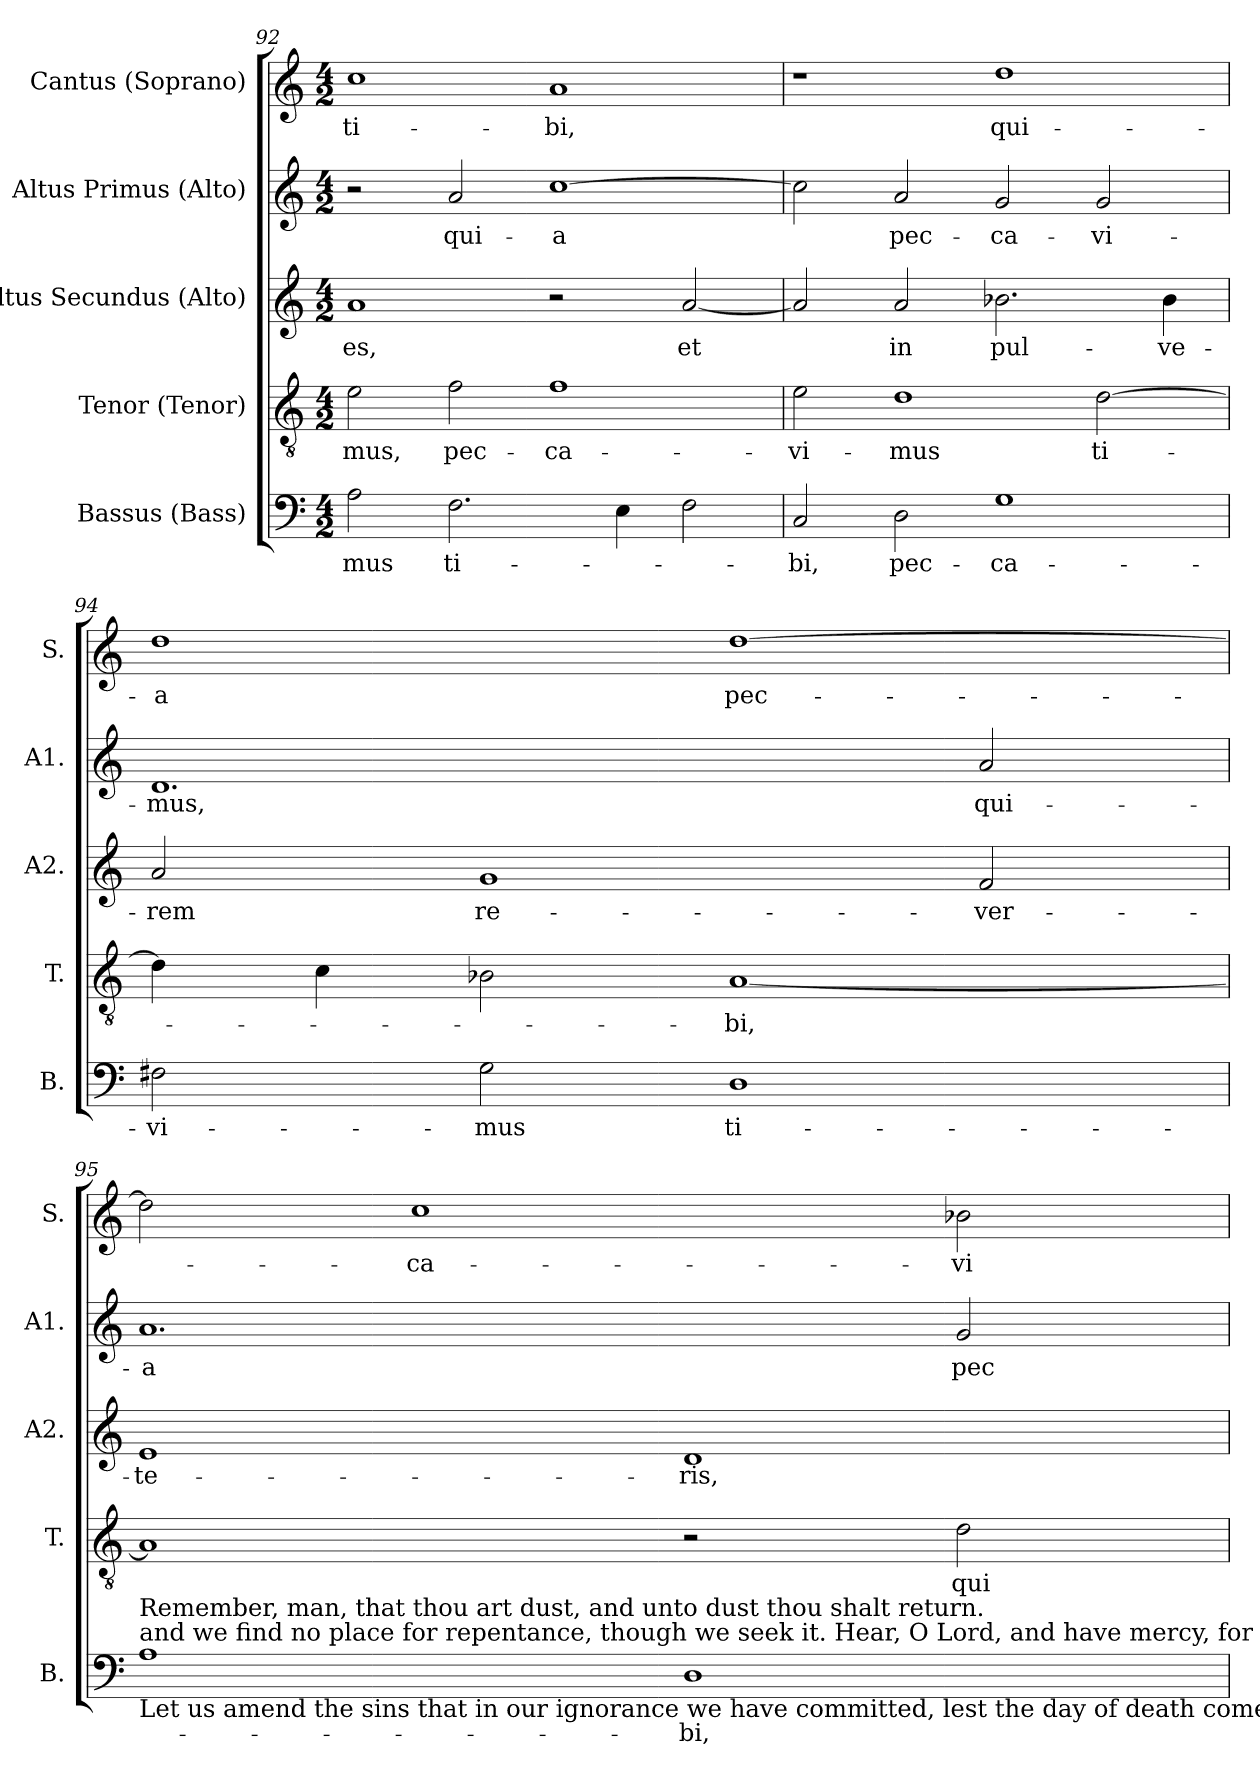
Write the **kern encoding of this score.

**kern	**text	**kern	**text	**kern	**text	**kern	**text	**kern	**text
*part5	*part5	*part4	*part4	*part3	*part3	*part2	*part2	*part1	*part1
*staff5	*staff5	*staff4	*staff4	*staff3	*staff3	*staff2	*staff2	*staff1	*staff1
*I"Bassus (Bass)	*	*I"Tenor (Tenor)	*	*I"Altus Secundus (Alto)	*	*I"Altus Primus (Alto)	*	*I"Cantus (Soprano)	*
*I'B.	*	*I'T.	*	*I'A2.	*	*I'A1.	*	*I'S.	*
*clefF4	*	*clefGv2	*	*clefG2	*	*clefG2	*	*clefG2	*
*	*	*ITrd7c12	*	*	*	*	*	*	*
*k[]	*	*k[]	*	*k[]	*	*k[]	*	*k[]	*
*C:	*	*C:	*	*C:	*	*C:	*	*C:	*
*M4/2	*	*M4/2	*	*M4/2	*	*M4/2	*	*M4/2	*
=92	=92	=92	=92	=92	=92	=92	=92	=92	=92
!	!LO:LY:b:color=#000000	!	!	!	!	!	!	!	!
!	!	!	!LO:LY:b:color=#000000	!	!	!	!	!	!
!	!	!	!	!	!LO:LY:b:color=#000000	!	!	!	!
!	!	!	!	!	!	!	!	!	!LO:LY:b:color=#000000
2Ai\	-mus	2Ei\	-mus,	1ai	es,	2r	.	1cci	ti-
!	!LO:LY:b:color=#000000	!	!	!	!	!	!	!	!
!	!	!	!LO:LY:b:color=#000000	!	!	!	!	!	!
!	!	!	!	!	!	!	!LO:LY:b:color=#000000	!	!
2.Fi\	ti-	2Fi\	pec-	.	.	2ai/	qui-	.	.
!	!	!	!LO:LY:b:color=#000000	!	!	!	!	!	!
!	!	!	!	!	!	!	!LO:LY:b:color=#000000	!	!
!	!	!	!	!	!	!	!	!	!LO:LY:b:color=#000000
.	.	1Fi	-ca-	2r	.	[1cci	-a	1ai	-bi,
4Ei\	.	.	.	.	.	.	.	.	.
!	!	!	!	!	!LO:LY:b:color=#000000	!	!	!	!
2Fi\	.	.	.	[2ai/	et	.	.	.	.
=93	=93	=93	=93	=93	=93	=93	=93	=93	=93
!	!LO:LY:b:color=#000000	!	!	!	!	!	!	!	!
!	!	!	!LO:LY:b:color=#000000	!	!	!	!	!	!
2Ci/	-bi,	2Ei\	-vi-	2ai/]	.	2cci\]	.	1r	.
!	!LO:LY:b:color=#000000	!	!	!	!	!	!	!	!
!	!	!	!LO:LY:b:color=#000000	!	!	!	!	!	!
!	!	!	!	!	!LO:LY:b:color=#000000	!	!	!	!
!	!	!	!	!	!	!	!LO:LY:b:color=#000000	!	!
2Di\	pec-	1Di	-mus	2ai/	in	2ai/	pec-	.	.
!	!LO:LY:b:color=#000000	!	!	!	!	!	!	!	!
!	!	!	!	!	!LO:LY:b:color=#000000	!	!	!	!
!	!	!	!	!	!	!	!LO:LY:b:color=#000000	!	!
!	!	!	!	!	!	!	!	!	!LO:LY:b:color=#000000
1Gi	-ca-	.	.	2.b-Xi\	pul-	2gi/	-ca-	1ddi	qui-
!	!	!	!LO:LY:b:color=#000000	!	!	!	!	!	!
!	!	!	!	!	!	!	!LO:LY:b:color=#000000	!	!
.	.	[2Di\	ti-	.	.	2gi/	-vi-	.	.
!	!	!	!	!	!LO:LY:b:color=#000000	!	!	!	!
.	.	.	.	4b-i\	-ve-	.	.	.	.
=94	=94	=94	=94	=94	=94	=94	=94	=94	=94
!	!LO:LY:b:color=#000000	!	!	!	!	!	!	!	!
!	!	!	!	!	!LO:LY:b:color=#000000	!	!	!	!
!	!	!	!	!	!	!	!LO:LY:b:color=#000000	!	!
!	!	!	!	!	!	!	!	!	!LO:LY:b:color=#000000
2F#Xi\	-vi-	4Di\]	.	2ai/	-rem	1.di	-mus,	1ddi	-a
.	.	4Ci\	.	.	.	.	.	.	.
!	!LO:LY:b:color=#000000	!	!	!	!	!	!	!	!
!	!	!	!	!	!LO:LY:b:color=#000000	!	!	!	!
2Gi\	-mus	2BB-Xi\	.	1gi	re-	.	.	.	.
!	!LO:LY:b:color=#000000	!	!	!	!	!	!	!	!
!	!	!	!LO:LY:b:color=#000000	!	!	!	!	!	!
!	!	!	!	!	!	!	!	!	!LO:LY:b:color=#000000
1Di	ti-	[1AAi	-bi,	.	.	.	.	[1ddi	pec-
!	!	!	!	!	!LO:LY:b:color=#000000	!	!	!	!
!	!	!	!	!	!	!	!LO:LY:b:color=#000000	!	!
.	.	.	.	2fi/	-ver-	2ai/	qui-	.	.
!!LO:LB:g=z
=95	=95	=95	=95	=95	=95	=95	=95	=95	=95
!	!	!	!	!	!LO:LY:b:color=#000000	!	!	!	!
!LO:TX:b:t=Let us amend the sins that in our ignorance we have committed, lest the day of death come upon us suddenly,	!	!	!	!	!	!	!	!	!
!LO:TX:t=and we find no place for repentance, though we seek it.  Hear, O Lord, and have mercy, for we have sinned against thee.	!	!	!	!	!	!	!	!	!
!LO:TX:t=Remember, man, that thou art dust, and unto dust thou shalt return.	!	!	!	!	!	!	!	!	!
!	!	!	!	!	!	!	!LO:LY:b:color=#000000	!	!
1Ai	.	1AAi]	.	1ei	-te-	1.ai	-a	2ddi\]	.
!	!	!	!	!	!	!	!	!	!LO:LY:b:color=#000000
.	.	.	.	.	.	.	.	1cci	-ca-
!	!LO:LY:b:color=#000000	!	!	!	!	!	!	!	!
!	!	!	!	!	!LO:LY:b:color=#000000	!	!	!	!
1Di	-bi,	2r	.	1di	-ris,	.	.	.	.
!	!	!	!LO:LY:b:color=#000000	!	!	!	!	!	!
!	!	!	!	!	!	!	!LO:LY:b:color=#000000	!	!
!	!	!	!	!	!	!	!	!	!LO:LY:b:color=#000000
.	.	2Di\	qui-	.	.	2gi/	pec-	2b-Xi\	-vi-
=	=	=	=	=	=	=	=	=	=
*-	*-	*-	*-	*-	*-	*-	*-	*-	*-
